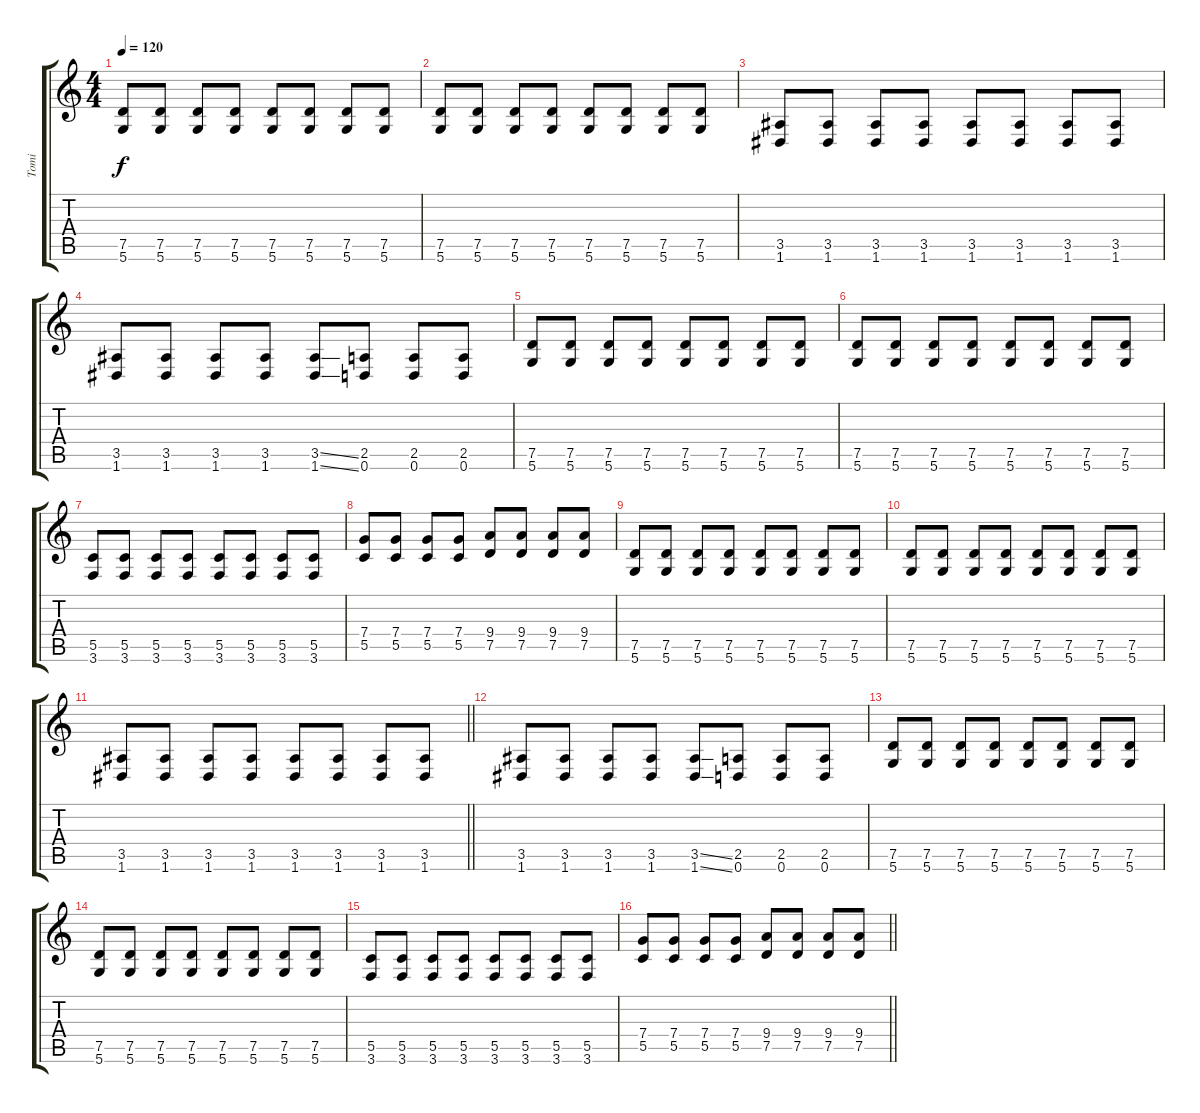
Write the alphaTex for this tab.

\track ("Tomi" "Tomi") {instrument distortionguitar}
\staff {score tabs}
\tuning (D4 A3 F3 C3 G2 D2) {hide}
\ts (4 4)
\tempo 120
\clef g2
\ks c
(7.5 5.6).8{dy f} (7.5 5.6).8 (7.5 5.6).8 (7.5 5.6).8 (7.5 5.6).8 (7.5 5.6).8 (7.5 5.6).8 (7.5 5.6).8 |
(7.5 5.6).8 (7.5 5.6).8 (7.5 5.6).8 (7.5 5.6).8 (7.5 5.6).8 (7.5 5.6).8 (7.5 5.6).8 (7.5 5.6).8 |
(3.5 1.6).8 (3.5 1.6).8 (3.5 1.6).8 (3.5 1.6).8 (3.5 1.6).8 (3.5 1.6).8 (3.5 1.6).8 (3.5 1.6).8 |
(3.5 1.6).8 (3.5 1.6).8 (3.5 1.6).8 (3.5 1.6).8 (3.5{ss} 1.6{ss}).8 (2.5 0.6).8 (2.5 0.6).8 (2.5 0.6).8 |
(7.5 5.6).8 (7.5 5.6).8 (7.5 5.6).8 (7.5 5.6).8 (7.5 5.6).8 (7.5 5.6).8 (7.5 5.6).8 (7.5 5.6).8 |
(7.5 5.6).8 (7.5 5.6).8 (7.5 5.6).8 (7.5 5.6).8 (7.5 5.6).8 (7.5 5.6).8 (7.5 5.6).8 (7.5 5.6).8 |
(5.5 3.6).8 (5.5 3.6).8 (5.5 3.6).8 (5.5 3.6).8 (5.5 3.6).8 (5.5 3.6).8 (5.5 3.6).8 (5.5 3.6).8 |
(7.4 5.5).8 (7.4 5.5).8 (7.4 5.5).8 (7.4 5.5).8 (9.4 7.5).8 (9.4 7.5).8 (9.4 7.5).8 (9.4 7.5).8 |
(7.5 5.6).8 (7.5 5.6).8 (7.5 5.6).8 (7.5 5.6).8 (7.5 5.6).8 (7.5 5.6).8 (7.5 5.6).8 (7.5 5.6).8 |
(7.5 5.6).8 (7.5 5.6).8 (7.5 5.6).8 (7.5 5.6).8 (7.5 5.6).8 (7.5 5.6).8 (7.5 5.6).8 (7.5 5.6).8 |
\barLineRight lightlight
(3.5 1.6).8 (3.5 1.6).8 (3.5 1.6).8 (3.5 1.6).8 (3.5 1.6).8 (3.5 1.6).8 (3.5 1.6).8 (3.5 1.6).8 |
(3.5 1.6).8 (3.5 1.6).8 (3.5 1.6).8 (3.5 1.6).8 (3.5{ss} 1.6{ss}).8 (2.5 0.6).8 (2.5 0.6).8 (2.5 0.6).8 |
(7.5 5.6).8 (7.5 5.6).8 (7.5 5.6).8 (7.5 5.6).8 (7.5 5.6).8 (7.5 5.6).8 (7.5 5.6).8 (7.5 5.6).8 |
(7.5 5.6).8 (7.5 5.6).8 (7.5 5.6).8 (7.5 5.6).8 (7.5 5.6).8 (7.5 5.6).8 (7.5 5.6).8 (7.5 5.6).8 |
(5.5 3.6).8 (5.5 3.6).8 (5.5 3.6).8 (5.5 3.6).8 (5.5 3.6).8 (5.5 3.6).8 (5.5 3.6).8 (5.5 3.6).8 |
\barLineRight lightlight
(7.4 5.5).8 (7.4 5.5).8 (7.4 5.5).8 (7.4 5.5).8 (9.4 7.5).8 (9.4 7.5).8 (9.4 7.5).8 (9.4 7.5).8
